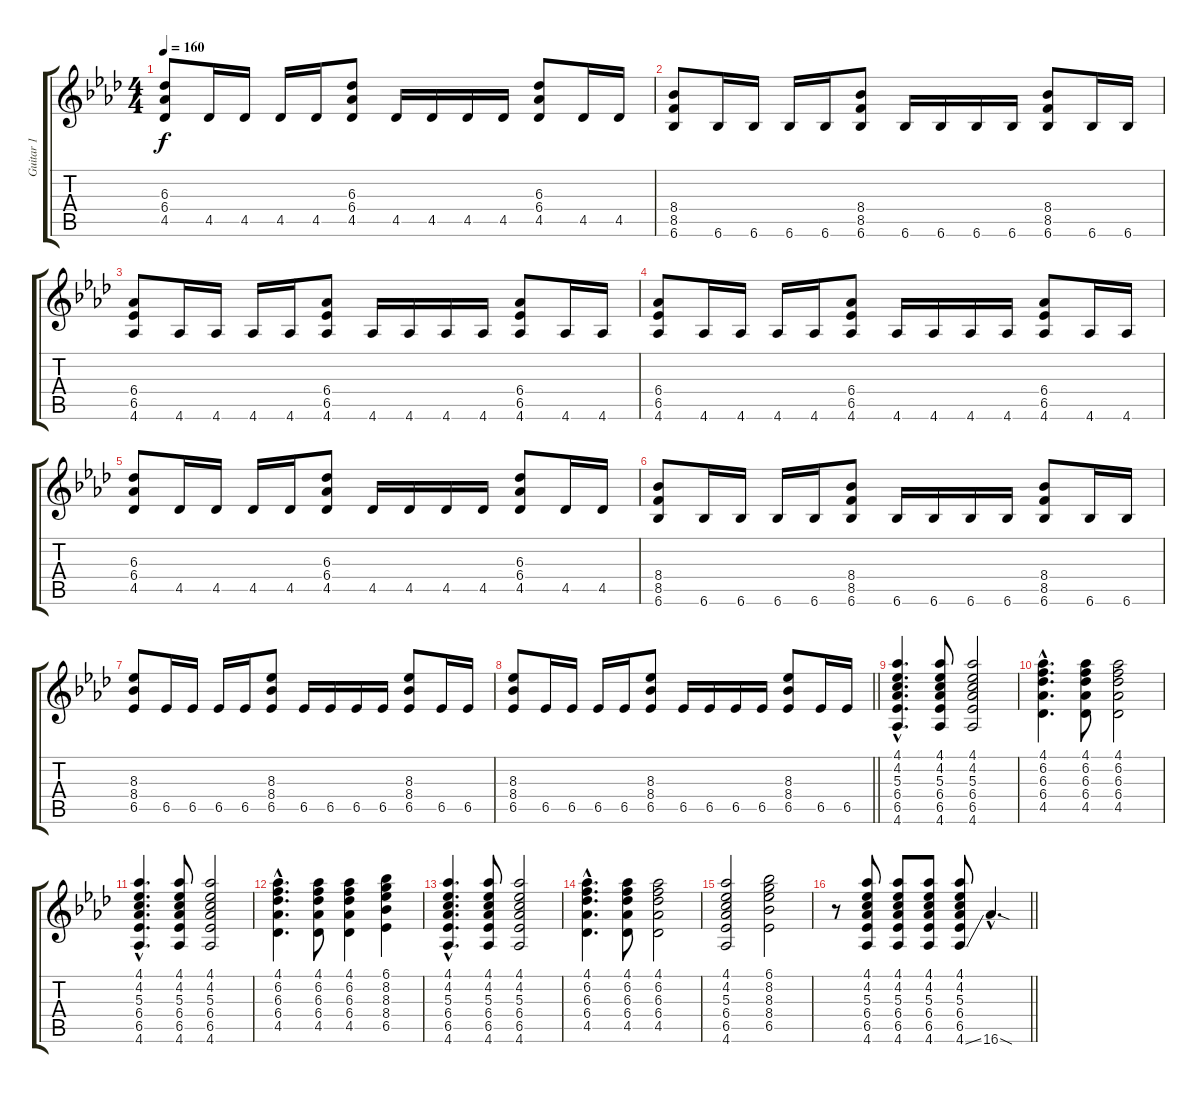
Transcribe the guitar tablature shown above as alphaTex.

\track ("Guitar 1" "Guitar 1") {instrument distortionguitar}
\staff {score tabs}
\tuning (E4 B3 G3 D3 A2 E2) {hide}
\ts (4 4)
\tempo 160
\clef g2
\ks ab
(6.3 6.4 4.5).8{dy f} 4.5.16 4.5.16 4.5.16 4.5.16 (6.3 6.4 4.5).8 4.5.16 4.5.16 4.5.16 4.5.16 (6.3 6.4 4.5).8 4.5.16 4.5.16 |
(8.4 8.5 6.6).8 6.6.16 6.6.16 6.6.16 6.6.16 (8.4 8.5 6.6).8 6.6.16 6.6.16 6.6.16 6.6.16 (8.4 8.5 6.6).8 6.6.16 6.6.16 |
(6.4 6.5 4.6).8 4.6.16 4.6.16 4.6.16 4.6.16 (6.4 6.5 4.6).8 4.6.16 4.6.16 4.6.16 4.6.16 (6.4 6.5 4.6).8 4.6.16 4.6.16 |
(6.4 6.5 4.6).8 4.6.16 4.6.16 4.6.16 4.6.16 (6.4 6.5 4.6).8 4.6.16 4.6.16 4.6.16 4.6.16 (6.4 6.5 4.6).8 4.6.16 4.6.16 |
(6.3 6.4 4.5).8 4.5.16 4.5.16 4.5.16 4.5.16 (6.3 6.4 4.5).8 4.5.16 4.5.16 4.5.16 4.5.16 (6.3 6.4 4.5).8 4.5.16 4.5.16 |
(8.4 8.5 6.6).8 6.6.16 6.6.16 6.6.16 6.6.16 (8.4 8.5 6.6).8 6.6.16 6.6.16 6.6.16 6.6.16 (8.4 8.5 6.6).8 6.6.16 6.6.16 |
(8.3 8.4 6.5).8 6.5.16 6.5.16 6.5.16 6.5.16 (8.3 8.4 6.5).8 6.5.16 6.5.16 6.5.16 6.5.16 (8.3 8.4 6.5).8 6.5.16 6.5.16 |
\barLineRight lightlight
(8.3 8.4 6.5).8 6.5.16 6.5.16 6.5.16 6.5.16 (8.3 8.4 6.5).8 6.5.16 6.5.16 6.5.16 6.5.16 (8.3 8.4 6.5).8 6.5.16 6.5.16 |
(4.1{hac} 4.2{hac} 5.3{hac} 6.4{hac} 6.5{hac} 4.6{hac}).4{d} (4.1 4.2 5.3 6.4 6.5 4.6).8 (4.1 4.2 5.3 6.4 6.5 4.6).2 |
(4.1{hac} 6.2{hac} 6.3{hac} 6.4{hac} 4.5{hac}).4{d} (4.1 6.2 6.3 6.4 4.5).8 (4.1 6.2 6.3 6.4 4.5).2 |
(4.1{hac} 4.2{hac} 5.3{hac} 6.4{hac} 6.5{hac} 4.6{hac}).4{d} (4.1 4.2 5.3 6.4 6.5 4.6).8 (4.1 4.2 5.3 6.4 6.5 4.6).2 |
(4.1{hac} 6.2{hac} 6.3{hac} 6.4{hac} 4.5{hac}).4{d} (4.1 6.2 6.3 6.4 4.5).8 (4.1 6.2 6.3 6.4 4.5).4 (6.1 8.2 8.3 8.4 6.5).4 |
(4.1{hac} 4.2{hac} 5.3{hac} 6.4{hac} 6.5{hac} 4.6{hac}).4{d} (4.1 4.2 5.3 6.4 6.5 4.6).8 (4.1 4.2 5.3 6.4 6.5 4.6).2 |
(4.1{hac} 6.2{hac} 6.3{hac} 6.4{hac} 4.5{hac}).4{d} (4.1 6.2 6.3 6.4 4.5).8 (4.1 6.2 6.3 6.4 4.5).2 |
(4.1 4.2 5.3 6.4 6.5 4.6).2 (6.1 8.2 8.3 8.4 6.5).2 |
\barLineRight lightlight
r.8 (4.1 4.2 5.3 6.4 6.5 4.6).8 (4.1 4.2 5.3 6.4 6.5 4.6).8 (4.1 4.2 5.3 6.4 6.5 4.6).8 (4.1 4.2 5.3 6.4 6.5 4.6{ss}).8 16.6{sod hac}.4{d}
